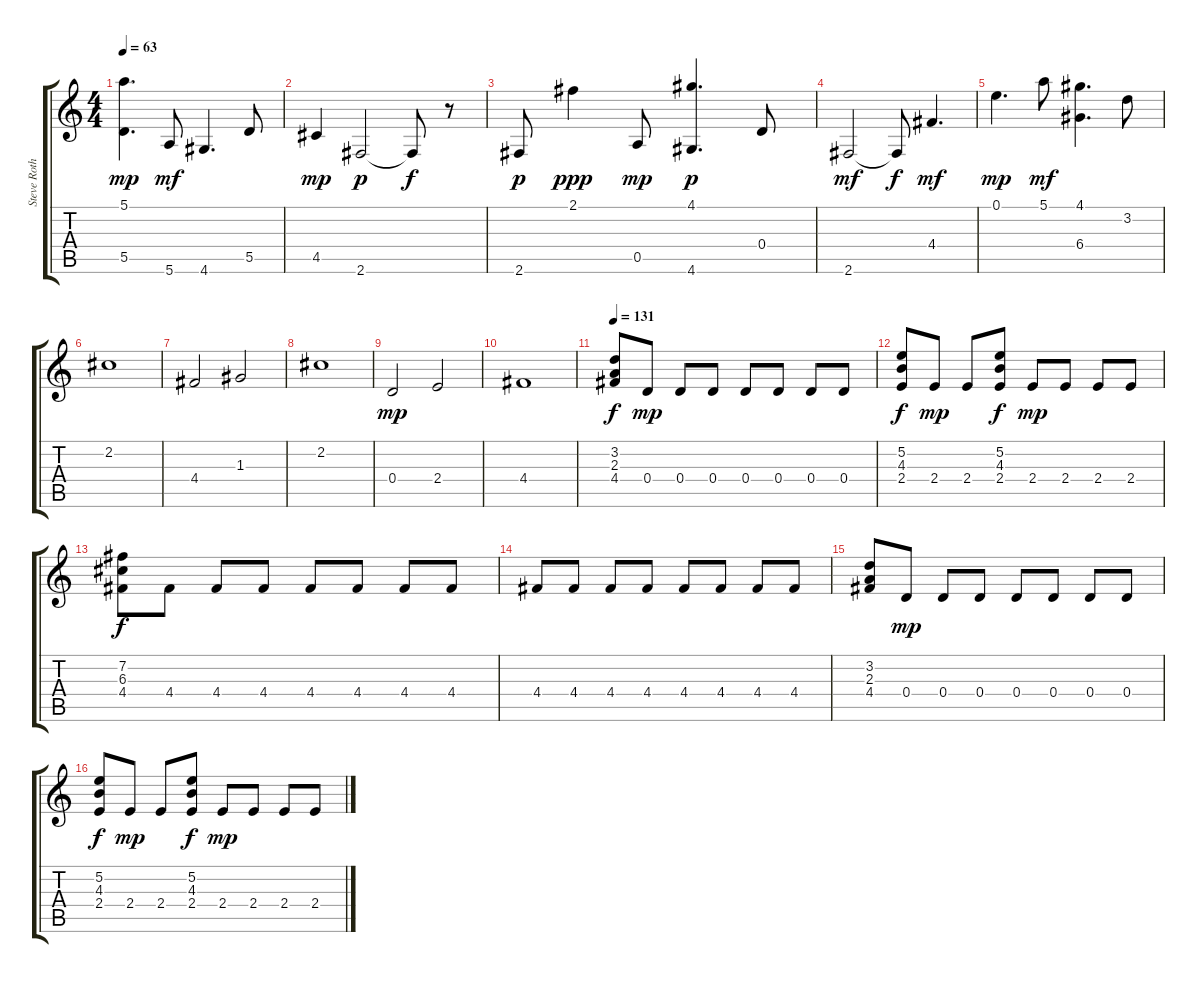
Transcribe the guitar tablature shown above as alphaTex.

\track ("Steve Rothery " "Steve Roth") {instrument electricguitarclean}
\staff {score tabs}
\tuning (E4 B3 G3 D3 A2 E2) {hide}
\ts (4 4)
\tempo 63
\clef g2
\ks c
(5.1 5.5).4{d dy mp volume 7} 5.6.8{dy mf volume 8} 4.6.4{d} 5.5.8 |
4.5.4{dy mp} 2.6.2{dy p} 2.6{t}.8{dy f} r.8 |
2.6.8{dy p} 2.1.4{dy ppp} 0.5.8{dy mp} (4.1 4.6).4{d dy p} 0.4.8 |
2.6.2{dy mf} 2.6{t}.8{dy f} 4.4.4{d dy mf} |
0.1.4{d dy mp} 5.1.8{dy mf} (4.1 6.4).4{d} 3.2.8 |
2.2.1 |
4.4.2 1.3.2 |
2.2.1 |
0.4.2{dy mp} 2.4.2 |
4.4.1 |
\tempo 131
(3.2 2.3 4.4).8{dy f} 0.4.8{dy mp} 0.4.8 0.4.8 0.4.8 0.4.8 0.4.8 0.4.8 |
(5.2 4.3 2.4).8{dy f} 2.4.8{dy mp} 2.4.8 (5.2 4.3 2.4).8{dy f} 2.4.8{dy mp} 2.4.8 2.4.8 2.4.8 |
(7.2 6.3 4.4).8{dy f} 4.4.8 4.4.8 4.4.8 4.4.8 4.4.8 4.4.8 4.4.8 |
4.4.8 4.4.8 4.4.8 4.4.8 4.4.8 4.4.8 4.4.8 4.4.8 |
(3.2 2.3 4.4).8 0.4.8{dy mp} 0.4.8 0.4.8 0.4.8 0.4.8 0.4.8 0.4.8 |
(5.2 4.3 2.4).8{dy f} 2.4.8{dy mp} 2.4.8 (5.2 4.3 2.4).8{dy f} 2.4.8{dy mp} 2.4.8 2.4.8 2.4.8
